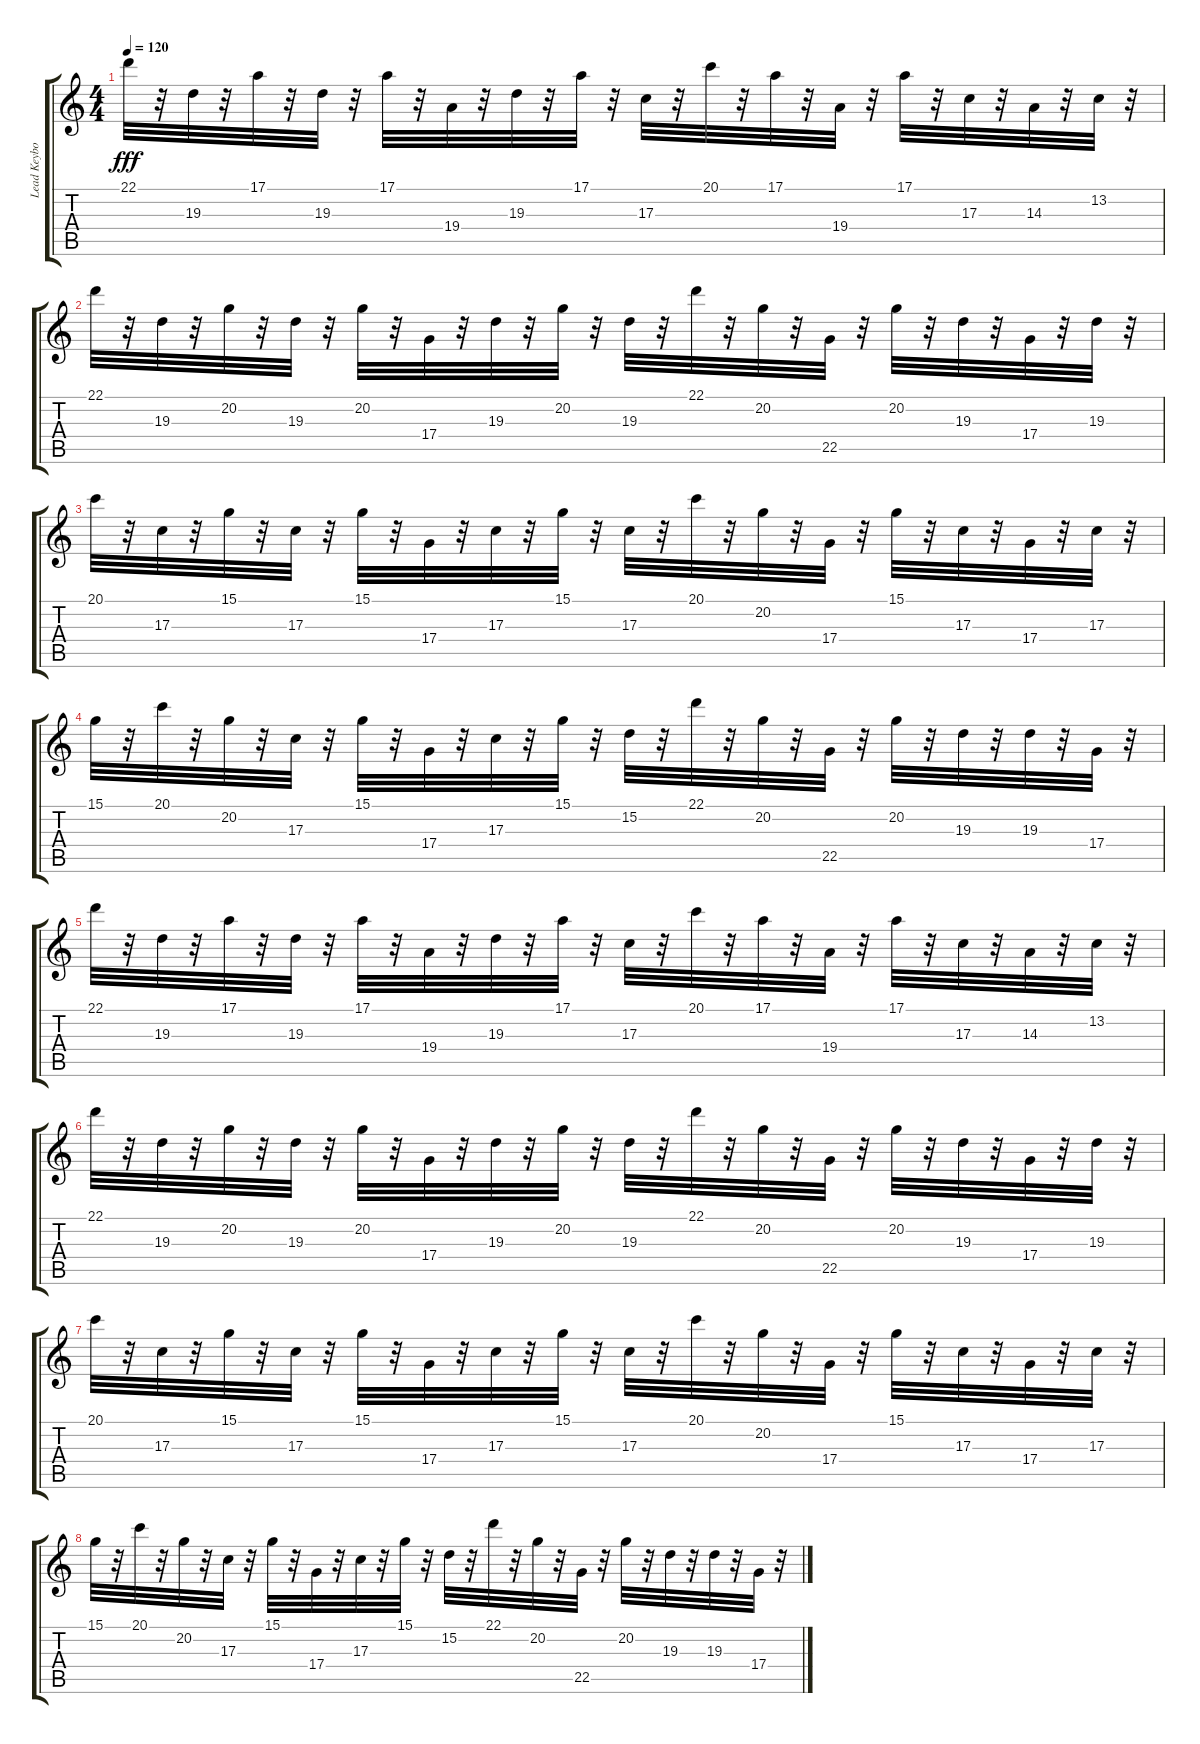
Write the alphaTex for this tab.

\track ("Lead Keyboard Melody" "Lead Keybo") {instrument electricpiano2}
\staff {score tabs}
\tuning (E4 B3 G3 D3 A2 E2) {hide}
\ts (4 4)
\tempo 120
\clef g2
\ks c
22.1.32{dy fff} r.32 19.3.32 r.32 17.1.32 r.32 19.3.32 r.32 17.1.32 r.32 19.4.32 r.32 19.3.32 r.32 17.1.32 r.32 17.3.32 r.32 20.1.32 r.32 17.1.32 r.32 19.4.32 r.32 17.1.32 r.32 17.3.32 r.32 14.3.32 r.32 13.2.32 r.32 |
22.1.32 r.32 19.3.32 r.32 20.2.32 r.32 19.3.32 r.32 20.2.32 r.32 17.4.32 r.32 19.3.32 r.32 20.2.32 r.32 19.3.32 r.32 22.1.32 r.32 20.2.32 r.32 22.5.32 r.32 20.2.32 r.32 19.3.32 r.32 17.4.32 r.32 19.3.32 r.32 |
20.1.32 r.32 17.3.32 r.32 15.1.32 r.32 17.3.32 r.32 15.1.32 r.32 17.4.32 r.32 17.3.32 r.32 15.1.32 r.32 17.3.32 r.32 20.1.32 r.32 20.2.32 r.32 17.4.32 r.32 15.1.32 r.32 17.3.32 r.32 17.4.32 r.32 17.3.32 r.32 |
15.1.32 r.32 20.1.32 r.32 20.2.32 r.32 17.3.32 r.32 15.1.32 r.32 17.4.32 r.32 17.3.32 r.32 15.1.32 r.32 15.2.32 r.32 22.1.32 r.32 20.2.32 r.32 22.5.32 r.32 20.2.32 r.32 19.3.32 r.32 19.3.32 r.32 17.4.32 r.32 |
22.1.32 r.32 19.3.32 r.32 17.1.32 r.32 19.3.32 r.32 17.1.32 r.32 19.4.32 r.32 19.3.32 r.32 17.1.32 r.32 17.3.32 r.32 20.1.32 r.32 17.1.32 r.32 19.4.32 r.32 17.1.32 r.32 17.3.32 r.32 14.3.32 r.32 13.2.32 r.32 |
22.1.32 r.32 19.3.32 r.32 20.2.32 r.32 19.3.32 r.32 20.2.32 r.32 17.4.32 r.32 19.3.32 r.32 20.2.32 r.32 19.3.32 r.32 22.1.32 r.32 20.2.32 r.32 22.5.32 r.32 20.2.32 r.32 19.3.32 r.32 17.4.32 r.32 19.3.32 r.32 |
20.1.32 r.32 17.3.32 r.32 15.1.32 r.32 17.3.32 r.32 15.1.32 r.32 17.4.32 r.32 17.3.32 r.32 15.1.32 r.32 17.3.32 r.32 20.1.32 r.32 20.2.32 r.32 17.4.32 r.32 15.1.32 r.32 17.3.32 r.32 17.4.32 r.32 17.3.32 r.32 |
15.1.32 r.32 20.1.32 r.32 20.2.32 r.32 17.3.32 r.32 15.1.32 r.32 17.4.32 r.32 17.3.32 r.32 15.1.32 r.32 15.2.32 r.32 22.1.32 r.32 20.2.32 r.32 22.5.32 r.32 20.2.32 r.32 19.3.32 r.32 19.3.32 r.32 17.4.32 r.32
